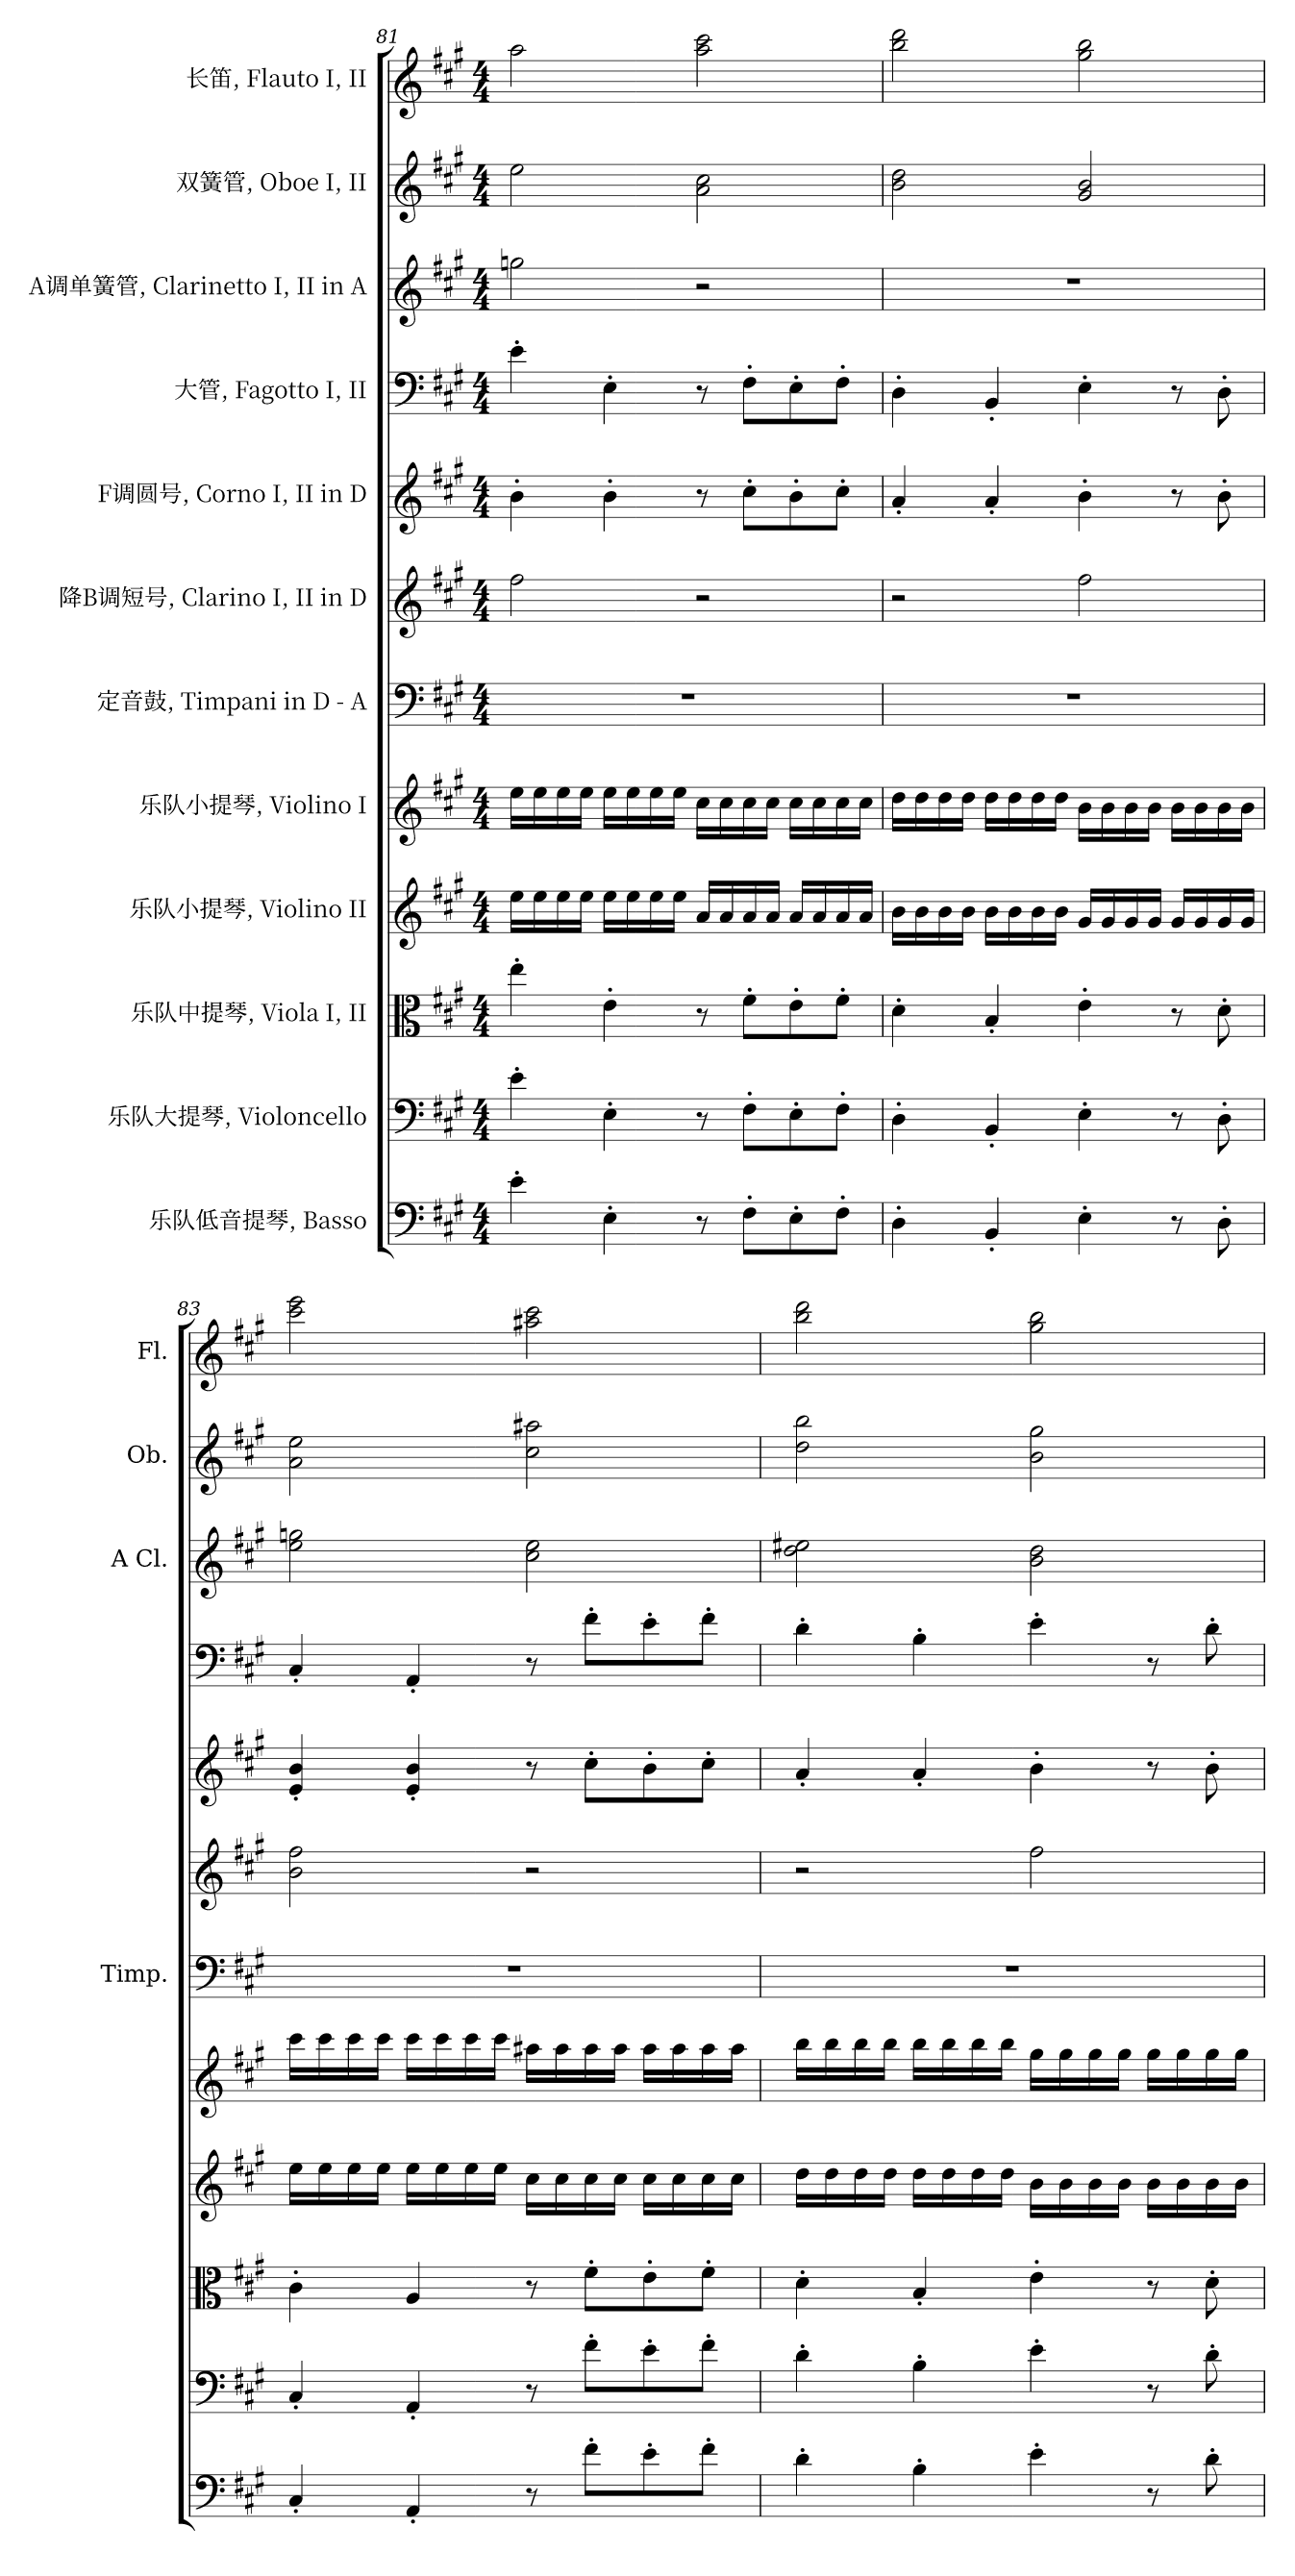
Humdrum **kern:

**kern	**kern	**kern	**kern	**kern	**kern	**kern	**kern	**kern	**kern	**kern	**kern
*part12	*part11	*part10	*part9	*part8	*part7	*part6	*part5	*part4	*part3	*part2	*part1
*staff12	*staff11	*staff10	*staff9	*staff8	*staff7	*staff6	*staff5	*staff4	*staff3	*staff2	*staff1
*I"乐队低音提琴, Basso	*I"乐队大提琴, Violoncello	*I"乐队中提琴, Viola I, II	*I"乐队小提琴, Violino II	*I"乐队小提琴, Violino I	*I"定音鼓, Timpani in D - A	*I"降B调短号, Clarino I, II in D	*I"F调圆号, Corno I, II in D	*I"大管, Fagotto I, II	*I"A调单簧管, Clarinetto I, II in A	*I"双簧管, Oboe I, II	*I"长笛, Flauto I, II
*	*	*	*	*	*I'Timp.	*	*	*	*I'A Cl.	*I'Ob.	*I'Fl.
!!LO:PB:g=z
*clefF4	*clefF4	*clefC3	*clefG2	*clefG2	*clefF4	*clefG2	*clefG2	*clefF4	*clefG2	*clefG2	*clefG2
*ITrd7c12	*	*	*	*	*	*ITrd1c2	*ITrd4c7	*	*ITrd2c3	*	*
*k[f#c#g#]	*k[f#c#g#]	*k[f#c#g#]	*k[f#c#g#]	*k[f#c#g#]	*k[f#c#g#]	*k[f#]	*k[f#c#]	*k[f#c#g#]	*k[f#c#g#d#a#e#]	*k[f#c#g#]	*k[f#c#g#]
*M4/4	*M4/4	*M4/4	*M4/4	*M4/4	*M4/4	*M4/4	*M4/4	*M4/4	*M4/4	*M4/4	*M4/4
=81	=81	=81	=81	=81	=81	=81	=81	=81	=81	=81	=81
4E'\	4e'\	4ee'\	16ee\LL	16ee\LL	1r	2ee\	4e'\	4e'\	2een\	2ee\	2aa\
.	.	.	16ee\	16ee\	.	.	.	.	.	.	.
.	.	.	16ee\	16ee\	.	.	.	.	.	.	.
.	.	.	16ee\JJ	16ee\JJ	.	.	.	.	.	.	.
4EE'\	4E'\	4e'\	16ee\LL	16ee\LL	.	.	4e'\	4E'\	.	.	.
.	.	.	16ee\	16ee\	.	.	.	.	.	.	.
.	.	.	16ee\	16ee\	.	.	.	.	.	.	.
.	.	.	16ee\JJ	16ee\JJ	.	.	.	.	.	.	.
8r	8r	8r	16a/LL	16cc#\LL	.	2r	8r	8r	2r	2a\ 2cc#\	2aa\ 2ccc#\
.	.	.	16a/	16cc#\	.	.	.	.	.	.	.
8FF#'\L	8F#'\L	8f#'\L	16a/	16cc#\	.	.	8f#'\L	8F#'\L	.	.	.
.	.	.	16a/JJ	16cc#\JJ	.	.	.	.	.	.	.
8EE'\	8E'\	8e'\	16a/LL	16cc#\LL	.	.	8e'\	8E'\	.	.	.
.	.	.	16a/	16cc#\	.	.	.	.	.	.	.
8FF#'\J	8F#'\J	8f#'\J	16a/	16cc#\	.	.	8f#'\J	8F#'\J	.	.	.
.	.	.	16a/JJ	16cc#\JJ	.	.	.	.	.	.	.
=82	=82	=82	=82	=82	=82	=82	=82	=82	=82	=82	=82
4DD'\	4D'\	4d'\	16b\LL	16dd\LL	1r	2r	4d'/	4D'\	1r	2b\ 2dd\	2bb\ 2ddd\
.	.	.	16b\	16dd\	.	.	.	.	.	.	.
.	.	.	16b\	16dd\	.	.	.	.	.	.	.
.	.	.	16b\JJ	16dd\JJ	.	.	.	.	.	.	.
4BBB'/	4BB'/	4B'/	16b\LL	16dd\LL	.	.	4d'/	4BB'/	.	.	.
.	.	.	16b\	16dd\	.	.	.	.	.	.	.
.	.	.	16b\	16dd\	.	.	.	.	.	.	.
.	.	.	16b\JJ	16dd\JJ	.	.	.	.	.	.	.
4EE'\	4E'\	4e'\	16g#/LL	16b\LL	.	2ee\	4e'\	4E'\	.	2g#/ 2b/	2gg#\ 2bb\
.	.	.	16g#/	16b\	.	.	.	.	.	.	.
.	.	.	16g#/	16b\	.	.	.	.	.	.	.
.	.	.	16g#/JJ	16b\JJ	.	.	.	.	.	.	.
8r	8r	8r	16g#/LL	16b\LL	.	.	8r	8r	.	.	.
.	.	.	16g#/	16b\	.	.	.	.	.	.	.
8DD'\	8D'\	8d'\	16g#/	16b\	.	.	8e'\	8D'\	.	.	.
.	.	.	16g#/JJ	16b\JJ	.	.	.	.	.	.	.
!!LO:PB:g=z
=83	=83	=83	=83	=83	=83	=83	=83	=83	=83	=83	=83
4CC#'/	4C#'/	4c#'\	16ee\LL	16ccc#\LL	1r	2a\ 2ee\	4A/' 4e/'	4C#'/	2cc#\ 2een\	2a\ 2ee\	2ccc#\ 2eee\
.	.	.	16ee\	16ccc#\	.	.	.	.	.	.	.
.	.	.	16ee\	16ccc#\	.	.	.	.	.	.	.
.	.	.	16ee\JJ	16ccc#\JJ	.	.	.	.	.	.	.
4AAA'/	4AA'/	4A/	16ee\LL	16ccc#\LL	.	.	4A/' 4e/'	4AA'/	.	.	.
.	.	.	16ee\	16ccc#\	.	.	.	.	.	.	.
.	.	.	16ee\	16ccc#\	.	.	.	.	.	.	.
.	.	.	16ee\JJ	16ccc#\JJ	.	.	.	.	.	.	.
8r	8r	8r	16cc#\LL	16aa#X\LL	.	2r	8r	8r	2a#\ 2cc#\	2cc#\ 2aa#X\	2aa#X\ 2ccc#\
.	.	.	16cc#\	16aa#\	.	.	.	.	.	.	.
8F#'\L	8f#'\L	8f#'\L	16cc#\	16aa#\	.	.	8f#'\L	8f#'\L	.	.	.
.	.	.	16cc#\JJ	16aa#\JJ	.	.	.	.	.	.	.
8E'\	8e'\	8e'\	16cc#\LL	16aa#\LL	.	.	8e'\	8e'\	.	.	.
.	.	.	16cc#\	16aa#\	.	.	.	.	.	.	.
8F#'\J	8f#'\J	8f#'\J	16cc#\	16aa#\	.	.	8f#'\J	8f#'\J	.	.	.
.	.	.	16cc#\JJ	16aa#\JJ	.	.	.	.	.	.	.
!!LO:PB:g=z
=84	=84	=84	=84	=84	=84	=84	=84	=84	=84	=84	=84
4D'\	4d'\	4d'\	16dd\LL	16bb\LL	1r	2r	4d'/	4d'\	2b\ 2cc##X\	2dd\ 2bb\	2bb\ 2ddd\
.	.	.	16dd\	16bb\	.	.	.	.	.	.	.
.	.	.	16dd\	16bb\	.	.	.	.	.	.	.
.	.	.	16dd\JJ	16bb\JJ	.	.	.	.	.	.	.
4BB'\	4B'\	4B'/	16dd\LL	16bb\LL	.	.	4d'/	4B'\	.	.	.
.	.	.	16dd\	16bb\	.	.	.	.	.	.	.
.	.	.	16dd\	16bb\	.	.	.	.	.	.	.
.	.	.	16dd\JJ	16bb\JJ	.	.	.	.	.	.	.
4E'\	4e'\	4e'\	16b\LL	16gg#\LL	.	2ee\	4e'\	4e'\	2g#\ 2b\	2b\ 2gg#\	2gg#\ 2bb\
.	.	.	16b\	16gg#\	.	.	.	.	.	.	.
.	.	.	16b\	16gg#\	.	.	.	.	.	.	.
.	.	.	16b\JJ	16gg#\JJ	.	.	.	.	.	.	.
8r	8r	8r	16b\LL	16gg#\LL	.	.	8r	8r	.	.	.
.	.	.	16b\	16gg#\	.	.	.	.	.	.	.
8D'\	8d'\	8d'\	16b\	16gg#\	.	.	8e'\	8d'\	.	.	.
.	.	.	16b\JJ	16gg#\JJ	.	.	.	.	.	.	.
=	=	=	=	=	=	=	=	=	=	=	=
*-	*-	*-	*-	*-	*-	*-	*-	*-	*-	*-	*-
